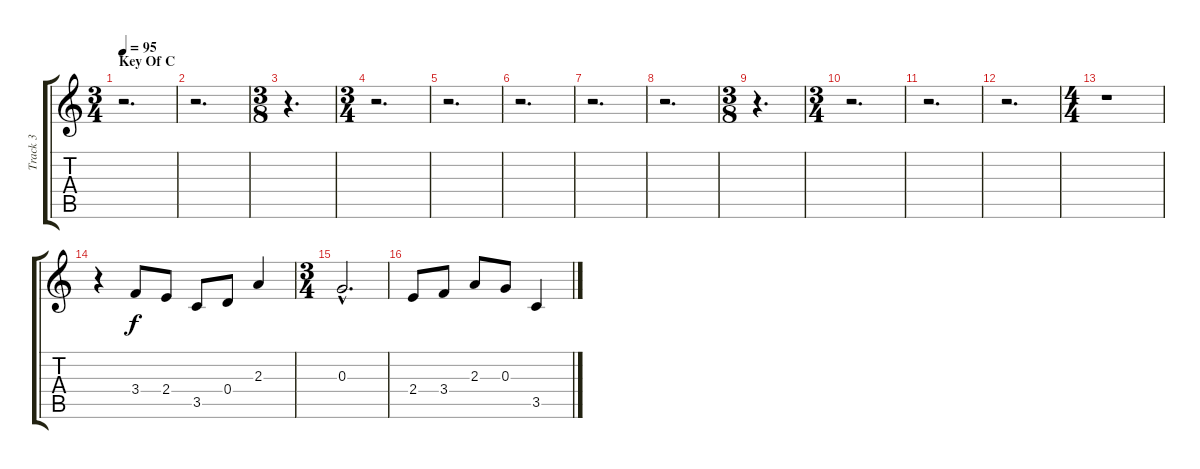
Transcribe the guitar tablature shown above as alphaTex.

\track ("Track 3" "Track 3") {instrument acousticguitarsteel}
\staff {score tabs}
\tuning (E4 B3 G3 D3 A2 D2) {hide}
\ts (3 4)
\section ("" "Key Of C")
\tempo 95
\clef g2
\ks c
r.2{d dy f instrument acousticguitarsteel} |
r.2{d} |
\ts (3 8)
r.4{d} |
\ts (3 4)
r.2{d} |
r.2{d} |
r.2{d} |
r.2{d} |
r.2{d} |
\ts (3 8)
r.4{d} |
\ts (3 4)
r.2{d} |
r.2{d} |
r.2{d} |
\ts (4 4)
r.1 |
r.4 3.4.8 2.4.8 3.5.8 0.4.8 2.3.4 |
\ts (3 4)
0.3{hac}.2{d} |
2.4.8 3.4.8 2.3.8 0.3.8 3.5.4
